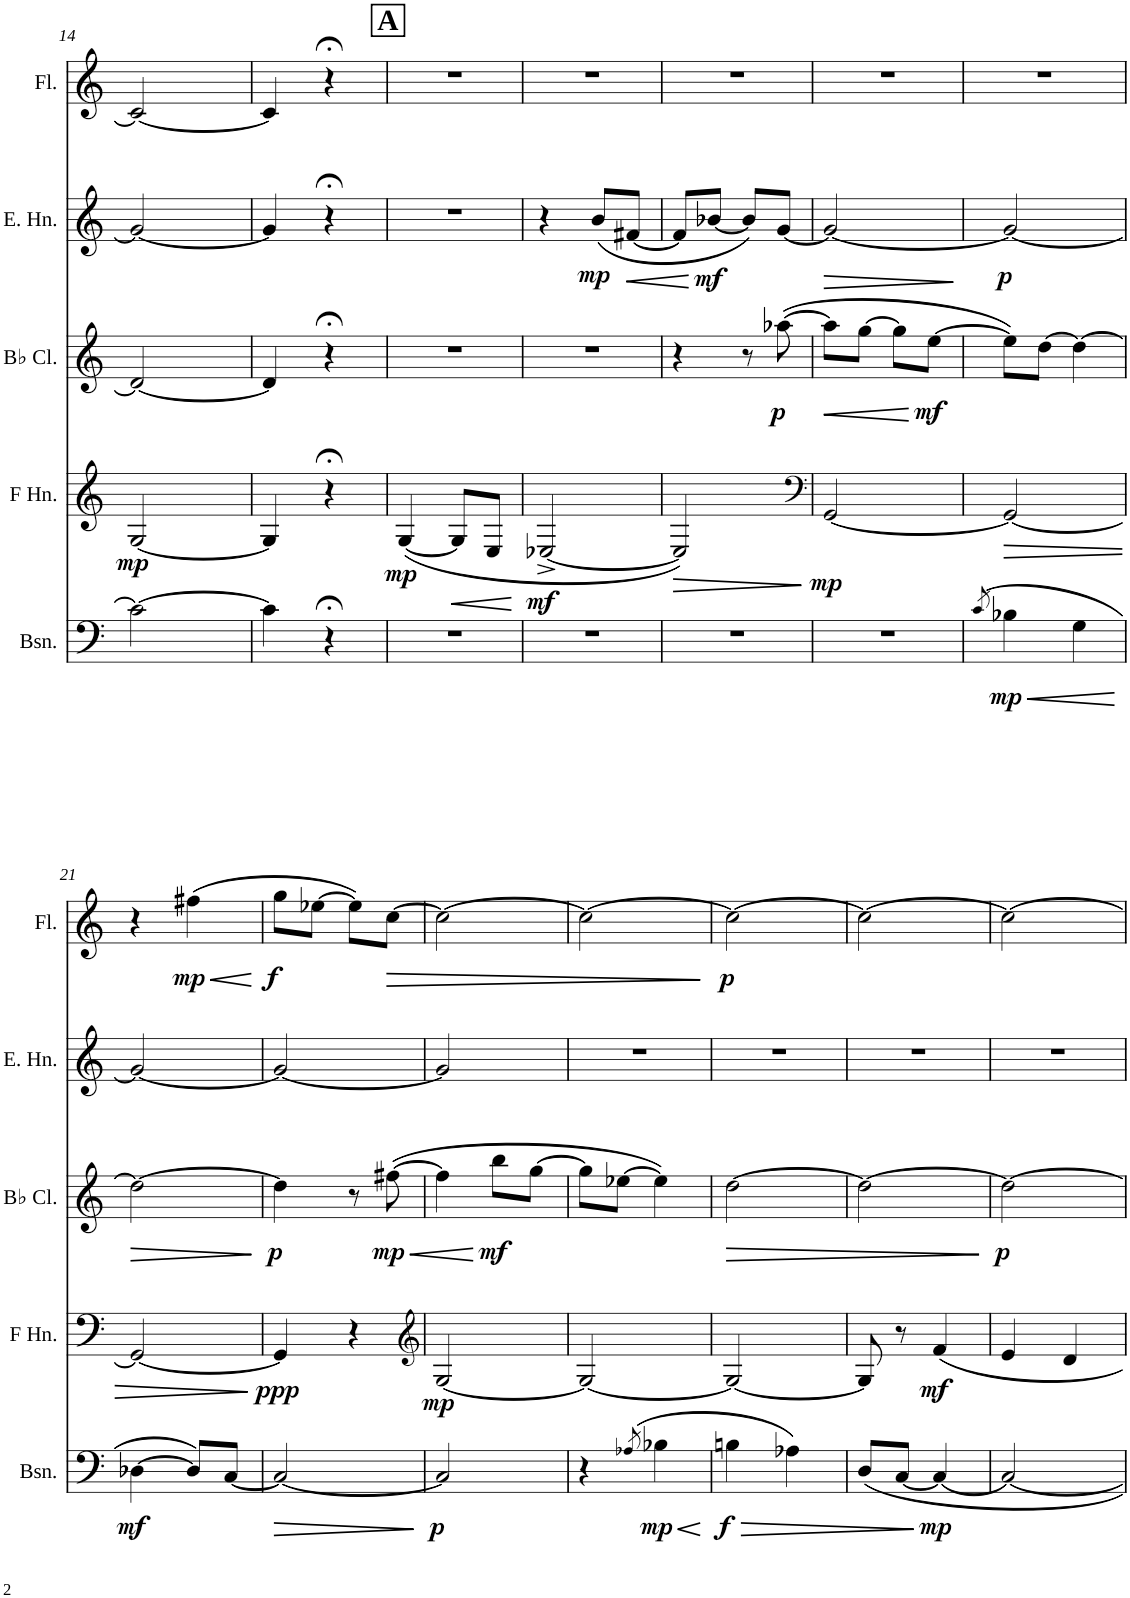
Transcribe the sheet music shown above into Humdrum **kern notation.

**kern	**dynam	**kern	**dynam	**kern	**dynam	**kern	**dynam	**kern	**dynam
*part5	*part5	*part4	*part4	*part3	*part3	*part2	*part2	*part1	*part1
*staff5	*staff5	*staff4	*staff4	*staff3	*staff3	*staff2	*staff2	*staff1	*staff1
*I"Bassoon	*	*I"Horn in F	*	*I"Bb Clarinet	*	*I"English Horn	*	*I"Flute	*
*I'Bsn.	*	*	*	*I'Bb Cl.	*	*I'E. Hn.	*	*I'Fl.	*
!!LO:PB:g=z
*clefF4	*	*clefG2	*	*clefG2	*	*clefG2	*	*clefG2	*
*	*	*Trd4c7	*	*Trd1c2	*	*Trd4c7	*	*	*
*k[]	*	*k[]	*	*k[]	*	*k[]	*	*k[]	*
*M2/4	*	*M2/4	*	*M2/4	*	*M2/4	*	*M2/4	*
=14	=14	=14	=14	=14	=14	=14	=14	=14	=14
!	!	!	!LO:DY:b	!	!	!	!	!	!
2c\_	.	[2G/	mp	2d/_	.	2g/_	.	2c/_	.
=15	=15	=15	=15	=15	=15	=15	=15	=15	=15
4c\]	.	4G/]	.	4d/]	.	4g/]	.	4c/]	.
4r;<	.	4r;<	.	4r;<	.	4r;<	.	4r;<	.
!!LO:REH:place=s1:a:B:cj:fs=14:t=A
=16	=16	=16	=16	=16	=16	=16	=16	=16	=16
!	!	!	!LO:DY:b	!	!	!	!	!	!
2r	.	([4G/	mp	2r	.	2r	.	2r	.
!	!	!	!LO:HP:b	!	!	!	!	!	!
.	.	8G/L]	<	.	.	.	.	.	.
.	.	8E/J	.	.	.	.	.	.	.
=17	=17	=17	=17	=17	=17	=17	=17	=17	=17
!	!	!	!LO:DY:b	!	!	!	!	!	!
2r	.	[2E-X^/	mf	2r	.	4r	.	2r	.
!	!	!	!	!	!	!	!LO:DY:b	!	!
.	.	.	.	.	.	(8b/L	mp	.	.
!	!	!	!	!	!	!	!LO:HP:b	!	!
.	.	.	.	.	.	[8f#X/J	<	.	.
=18	=18	=18	=18	=18	=18	=18	=18	=18	=18
!	!	!	!LO:HP:b	!	!	!	!	!	!
2r	.	2E-/])	>	4r	.	8f#/L]	.	2r	.
!	!	!	!	!	!	!	!LO:DY:b	!	!
.	.	.	.	.	.	[8b-X/J	mf	.	.
.	.	.	.	8r	.	8b-/L])	.	.	.
!	!	!	!	!	!LO:DY:b	!	!	!	!
.	.	.	.	([8aa-X\	p	[8g/J	.	.	.
.	.	.	[	.	.	.	.	.	.
=19	=19	=19	=19	=19	=19	=19	=19	=19	=19
*	*	*clefF4	*	*	*	*	*	*	*
!	!	!	!LO:DY:b	!	!LO:HP:b	!	!	!	!
2r	.	[2GG/	mp	8aa-\L]	<	2g/_	.	2r	.
.	.	.	.	[8gg\J	.	.	.	.	.
.	.	.	.	8gg\L]	.	.	.	.	.
!	!	!	!	!	!LO:DY:b	!	!	!	!
.	.	.	.	[8ee\J	mf	.	.	.	.
=20	=20	=20	=20	=20	=20	=20	=20	=20	=20
(8qc/	.	.	.	.	.	.	.	.	.
!	!LO:DY:b	!	!	!	!	!	!LO:DY:b	!	!
4B-X\	mp	2GG/_	.	8ee\L])	.	2g/_	p	2r	.
.	.	.	.	[8dd\J	.	.	.	.	.
4G\	.	.	.	4dd\_	.	.	.	.	.
.	.	.	.	.	.	.	[	.	.
!!LO:LB:g=z
=21	=21	=21	=21	=21	=21	=21	=21	=21	=21
!	!LO:DY:b	!	!	!	!LO:HP:b	!	!	!	!
[4D-X\	mf	2GG/_	.	2dd\_	>	2g/_	.	4r	.
!	!	!	!	!	!	!	!	!	!LO:HP:b
!	!	!	!	!	!	!	!	!	!LO:DY:n=1:b
8D-/L])	.	.	.	.	.	.	.	(4ff#X\	< mp
[8C/J	.	.	.	.	.	.	.	.	.
.	.	.	]	.	[	.	.	.	[
=22	=22	=22	=22	=22	=22	=22	=22	=22	=22
!	!LO:HP:b	!	!LO:DY:b	!	!LO:DY:b	!	!	!	!LO:DY:b
2C/_	>	4GG/]	ppp	4dd\]	p	2g/_	.	8gg\L	f
.	.	.	.	.	.	.	.	[8ee-X\J	.
.	.	4r	.	8r	.	.	.	8ee-\L])	.
!	!	!	!	!	!LO:HP:b	!	!	!	!LO:HP:b
!	!	!	!	!	!LO:DY:n=1:b	!	!	!	!
.	.	.	.	([8ff#X\	< mp	.	.	[8cc\J	>
=23	=23	=23	=23	=23	=23	=23	=23	=23	=23
*	*	*clefG2	*	*	*	*	*	*	*
!	!LO:DY:b	!	!LO:DY:b	!	!	!	!	!	!
2C/]	p	[2G/	mp	4ff#\]	.	2g/]	.	2cc\_	.
!	!	!	!	!	!LO:DY:n=1:b	!	!	!	!
.	.	.	.	8bb\L	] mf	.	.	.	.
.	.	.	.	[8gg\J	.	.	.	.	.
=24	=24	=24	=24	=24	=24	=24	=24	=24	=24
4r	.	2G/_	.	8gg\L]	.	2r	.	2cc\_	.
.	.	.	.	[8ee-X\J	.	.	.	.	.
(8qA-X/	.	.	.	.	.	.	.	.	.
!	!LO:DY:b	!	!	!	!	!	!	!	!
4B-X\	mp	.	.	4ee-\])	.	.	.	.	.
.	]	.	.	.	.	.	.	.	]
=25	=25	=25	=25	=25	=25	=25	=25	=25	=25
!	!LO:DY:b	!	!	!	!	!	!	!	!LO:DY:b
4Bn\	f	2G/_	.	[2dd\	.	2r	.	2cc\_	p
4A-X\)	.	.	.	.	.	.	.	.	.
=26	=26	=26	=26	=26	=26	=26	=26	=26	=26
8D/L	.	8G/]	.	2dd\_	.	2r	.	2cc\_	.
[8C/J	.	8r	.	.	.	.	.	.	.
!	!LO:DY:b	!	!LO:DY:b	!	!	!	!	!	!
4C/_	mp	4f/	mf	.	.	.	.	.	.
.	.	.	.	.	[	.	.	.	.
=27	=27	=27	=27	=27	=27	=27	=27	=27	=27
!	!	!	!	!	!LO:DY:b	!	!	!	!
2C/_	.	4e/	.	2dd\_	p	2r	.	2cc\_	.
.	.	4d/	.	.	.	.	.	.	.
=	=	=	=	=	=	=	=	=	=
*-	*-	*-	*-	*-	*-	*-	*-	*-	*-
